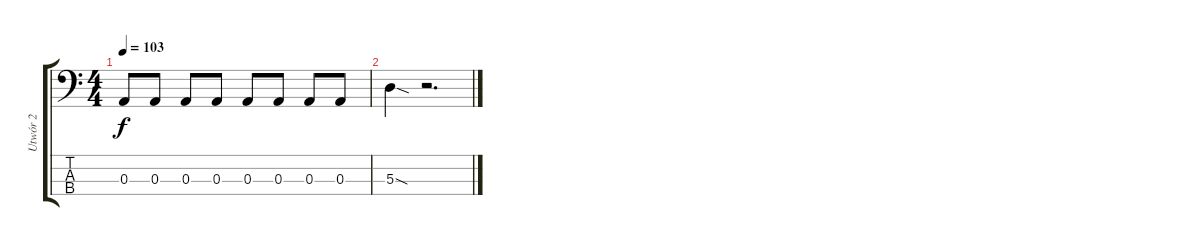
\track ("Utwór 2" "Utwór 2") {instrument electricbasspick}
\staff {score tabs}
\tuning (G2 D2 A1 D1) {hide}
\ts (4 4)
\tempo 103
\clef f4
\ks c
0.3.8{dy f} 0.3.8 0.3.8 0.3.8 0.3.8 0.3.8 0.3.8 0.3.8 |
5.3{sod}.4 r.2{d}
